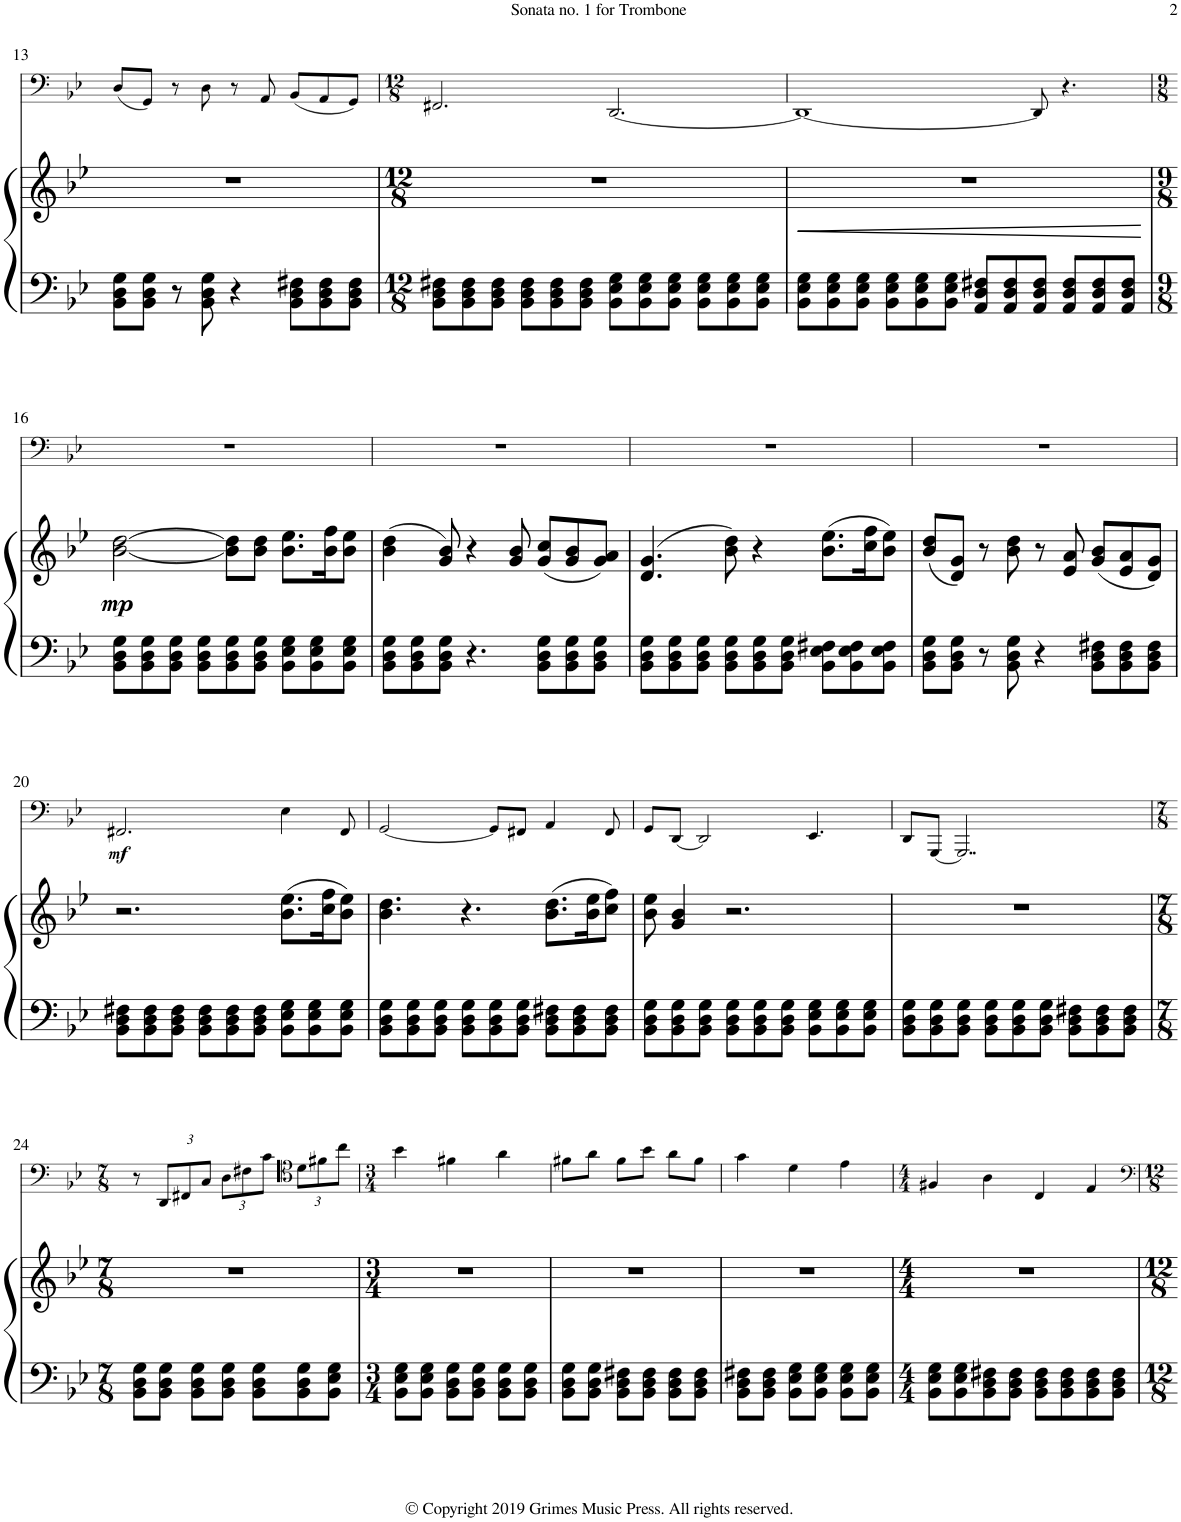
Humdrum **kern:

**kern	**kern	**dynam	**kern	**dynam
*part2	*part2	*part2	*part1	*part1
*staff3	*staff2	*staff2/3	*staff1	*staff1
*I"PIANO	*	*	*I"Trombone	*
*I'Pno	*	*	*I'Trb	*
!!LO:PB:g=z
*clefF4	*clefG2	*	*clefF4	*
*k[b-e-]	*k[b-e-]	*	*k[b-e-]	*
*M9/8	*M9/8	*	*M9/8	*
=13	=13	=13	=13	=13
8BB-\ 8D\ 8G\L	8%9r	.	(8D/L	.
8BB-\ 8D\ 8G\J	.	.	8GG/J)	.
8r	.	.	8r	.
8BB-\ 8D\ 8G\	.	.	8D\	.
4r	.	.	8r	.
.	.	.	8AA/	.
8BB-\ 8D\ 8F#X\L	.	.	(8BB-/L	.
8BB-\ 8D\ 8F#\	.	.	8AA/	.
8BB-\ 8D\ 8F#\J	.	.	8GG/J)	.
=14	=14	=14	=14	=14
*M12/8	*M12/8	*	*M12/8	*
8BB-\ 8D\ 8F#X\L	1.r	.	2.FF#X/	.
8BB-\ 8D\ 8F#\	.	.	.	.
8BB-\ 8D\ 8F#\J	.	.	.	.
8BB-\ 8D\ 8F#\L	.	.	.	.
8BB-\ 8D\ 8F#\	.	.	.	.
8BB-\ 8D\ 8F#\J	.	.	.	.
8BB-\ 8E-\ 8G\L	.	.	[2.DD/	.
8BB-\ 8E-\ 8G\	.	.	.	.
8BB-\ 8E-\ 8G\J	.	.	.	.
8BB-\ 8E-\ 8G\L	.	.	.	.
8BB-\ 8E-\ 8G\	.	.	.	.
8BB-\ 8E-\ 8G\J	.	.	.	.
=15	=15	=15	=15	=15
!	!	!LO:HP:b	!	!
8BB-\ 8E-\ 8G\L	1.r	<	1DD_	.
8BB-\ 8E-\ 8G\	.	.	.	.
8BB-\ 8E-\ 8G\J	.	.	.	.
8BB-\ 8E-\ 8G\L	.	.	.	.
8BB-\ 8E-\ 8G\	.	.	.	.
8BB-\ 8E-\ 8G\J	.	.	.	.
8AA/ 8D/ 8F#X/L	.	.	.	.
8AA/ 8D/ 8F#/	.	.	.	.
8AA/ 8D/ 8F#/J	.	.	8DD/]	.
8AA/ 8D/ 8F#/L	.	.	4.r	.
8AA/ 8D/ 8F#/	.	.	.	.
8AA/ 8D/ 8F#/J	.	.	.	.
.	.	[	.	.
!!LO:LB:g=z
=16	=16	=16	=16	=16
*M9/8	*M9/8	*	*M9/8	*
!	!	!LO:DY:b	!	!
8BB-\ 8D\ 8G\L	[2b-\ [2dd\	mp	8%9r	.
8BB-\ 8D\ 8G\	.	.	.	.
8BB-\ 8D\ 8G\J	.	.	.	.
8BB-\ 8D\ 8G\L	.	.	.	.
8BB-\ 8D\ 8G\	8b-\] 8dd\]L	.	.	.
8BB-\ 8D\ 8G\J	8b-\ 8dd\J	.	.	.
8BB-\ 8E-\ 8G\L	8.b-\ 8.ee-\L	.	.	.
8BB-\ 8E-\ 8G\	.	.	.	.
.	16b-\ 16ff\K	.	.	.
8BB-\ 8E-\ 8G\J	8b-\ 8ee-\J	.	.	.
=17	=17	=17	=17	=17
8BB-\ 8D\ 8G\L	(4b-\ 4dd\	.	8%9r	.
8BB-\ 8D\ 8G\	.	.	.	.
8BB-\ 8D\ 8G\J	8g/ 8b-/)	.	.	.
4.r	4r	.	.	.
.	8g/ 8b-/	.	.	.
8BB-\ 8D\ 8G\L	(8g/ 8cc/L	.	.	.
8BB-\ 8D\ 8G\	8g/ 8b-/	.	.	.
8BB-\ 8D\ 8G\J	8g/ 8a/J)	.	.	.
=18	=18	=18	=18	=18
8BB-\ 8D\ 8G\L	(4.d/ 4.g/	.	8%9r	.
8BB-\ 8D\ 8G\	.	.	.	.
8BB-\ 8D\ 8G\J	.	.	.	.
8BB-\ 8D\ 8G\L	8b-\ 8dd\)	.	.	.
8BB-\ 8D\ 8G\	4r	.	.	.
8BB-\ 8D\ 8G\J	.	.	.	.
8BB-\ 8E-\ 8F#X\L	(8.b-\ 8.ee-\L	.	.	.
8BB-\ 8E-\ 8F#\	.	.	.	.
.	16cc\ 16ff\K	.	.	.
8BB-\ 8E-\ 8F#\J	8b-\ 8ee-\J)	.	.	.
=19	=19	=19	=19	=19
8BB-\ 8D\ 8G\L	(8b-/ 8dd/L	.	8%9r	.
8BB-\ 8D\ 8G\J	8d/ 8g/J)	.	.	.
8r	8r	.	.	.
8BB-\ 8D\ 8G\	8b-\ 8dd\	.	.	.
4r	8r	.	.	.
.	8e-/ 8a/	.	.	.
8BB-\ 8D\ 8F#X\L	(8g/ 8b-/L	.	.	.
8BB-\ 8D\ 8F#\	8e-/ 8a/	.	.	.
8BB-\ 8D\ 8F#\J	8d/ 8g/J)	.	.	.
!!LO:LB:g=z
=20	=20	=20	=20	=20
!	!	!	!	!LO:DY:b
8BB-\ 8D\ 8F#X\L	2.r	.	2.FF#X/	mf
8BB-\ 8D\ 8F#\	.	.	.	.
8BB-\ 8D\ 8F#\J	.	.	.	.
8BB-\ 8D\ 8F#\L	.	.	.	.
8BB-\ 8D\ 8F#\	.	.	.	.
8BB-\ 8D\ 8F#\J	.	.	.	.
8BB-\ 8E-\ 8G\L	(8.b-\ 8.ee-\L	.	4E-\	.
8BB-\ 8E-\ 8G\	.	.	.	.
.	16cc\ 16ff\K	.	.	.
8BB-\ 8E-\ 8G\J	8b-\ 8ee-\J)	.	8FF#/	.
=21	=21	=21	=21	=21
8BB-\ 8D\ 8G\L	4.b-\ 4.dd\	.	[2GG/	.
8BB-\ 8D\ 8G\	.	.	.	.
8BB-\ 8D\ 8G\J	.	.	.	.
8BB-\ 8D\ 8G\L	4.r	.	.	.
8BB-\ 8D\ 8G\	.	.	8GG/L]	.
8BB-\ 8D\ 8G\J	.	.	8FF#X/J	.
8BB-\ 8D\ 8F#X\L	(8.b-\ 8.dd\L	.	4AA/	.
8BB-\ 8D\ 8F#\	.	.	.	.
.	16b-\ 16ee-\K	.	.	.
8BB-\ 8D\ 8F#\J	8cc\ 8ff\J)	.	8FF#/	.
=22	=22	=22	=22	=22
8BB-\ 8D\ 8G\L	8b-\ 8ee-\	.	8GG/L	.
8BB-\ 8D\ 8G\	4g/ 4b-/	.	[8DD/J	.
8BB-\ 8D\ 8G\J	.	.	2DD/]	.
8BB-\ 8D\ 8G\L	2.r	.	.	.
8BB-\ 8D\ 8G\	.	.	.	.
8BB-\ 8D\ 8G\J	.	.	.	.
8BB-\ 8E-\ 8G\L	.	.	4.EE-/	.
8BB-\ 8E-\ 8G\	.	.	.	.
8BB-\ 8E-\ 8G\J	.	.	.	.
=23	=23	=23	=23	=23
8BB-\ 8D\ 8G\L	8%9r	.	8DD/L	.
8BB-\ 8D\ 8G\	.	.	[8GGG/J	.
8BB-\ 8D\ 8G\J	.	.	2..GGG/]	.
8BB-\ 8D\ 8G\L	.	.	.	.
8BB-\ 8D\ 8G\	.	.	.	.
8BB-\ 8D\ 8G\J	.	.	.	.
8BB-\ 8D\ 8F#X\L	.	.	.	.
8BB-\ 8D\ 8F#\	.	.	.	.
8BB-\ 8D\ 8F#\J	.	.	.	.
!!LO:LB:g=z
=24	=24	=24	=24	=24
*M7/8	*M7/8	*	*M7/8	*
8BB-\ 8D\ 8G\L	2..r	.	8r	.
*	*	*	*Xbrackettup	*
8BB-\ 8D\ 8G\J	.	.	12DD/L	.
.	.	.	12FF#X/	.
8BB-\ 8D\ 8G\L	.	.	.	.
.	.	.	12C/J	.
8BB-\ 8D\ 8G\J	.	.	12D\L	.
.	.	.	12F#X\	.
8BB-\ 8D\ 8G\L	.	.	.	.
.	.	.	12c\J	.
*	*	*	*clefC4	*
8BB-\ 8D\ 8G\	.	.	12d\L	.
.	.	.	12f#X\	.
8BB-\ 8E-\ 8G\J	.	.	.	.
.	.	.	12cc\J	.
=25	=25	=25	=25	=25
*M3/4	*M3/4	*	*M3/4	*
8BB-\ 8E-\ 8G\L	2.r	.	4b-\	.
8BB-\ 8E-\ 8G\J	.	.	.	.
8BB-\ 8D\ 8G\L	.	.	4f#X\	.
8BB-\ 8D\ 8G\J	.	.	.	.
8BB-\ 8D\ 8G\L	.	.	4a\	.
8BB-\ 8D\ 8G\J	.	.	.	.
=26	=26	=26	=26	=26
8BB-\ 8D\ 8G\L	2.r	.	8f#X\L	.
8BB-\ 8D\ 8G\J	.	.	8a\J	.
8BB-\ 8D\ 8F#X\L	.	.	8f#\L	.
8BB-\ 8D\ 8F#\J	.	.	8b-\J	.
8BB-\ 8D\ 8F#\L	.	.	8a\L	.
8BB-\ 8D\ 8F#\J	.	.	8f#\J	.
=27	=27	=27	=27	=27
8BB-\ 8D\ 8F#X\L	2.r	.	4g\	.
8BB-\ 8D\ 8F#\J	.	.	.	.
8BB-\ 8E-\ 8G\L	.	.	4d\	.
8BB-\ 8E-\ 8G\J	.	.	.	.
8BB-\ 8E-\ 8G\L	.	.	4e-\	.
8BB-\ 8E-\ 8G\J	.	.	.	.
=28	=28	=28	=28	=28
*M4/4	*M4/4	*	*M4/4	*
8BB-\ 8E-\ 8G\L	1r	.	4F#X/	.
8BB-\ 8E-\ 8G\	.	.	.	.
8BB-\ 8D\ 8F#X\	.	.	4A\	.
8BB-\ 8D\ 8F#\J	.	.	.	.
8BB-\ 8D\ 8F#\L	.	.	4C/	.
8BB-\ 8D\ 8F#\	.	.	.	.
8BB-\ 8D\ 8F#\	.	.	4E-/	.
8BB-\ 8D\ 8F#\J	.	.	.	.
=	=	=	=	=
*-	*-	*-	*-	*-
